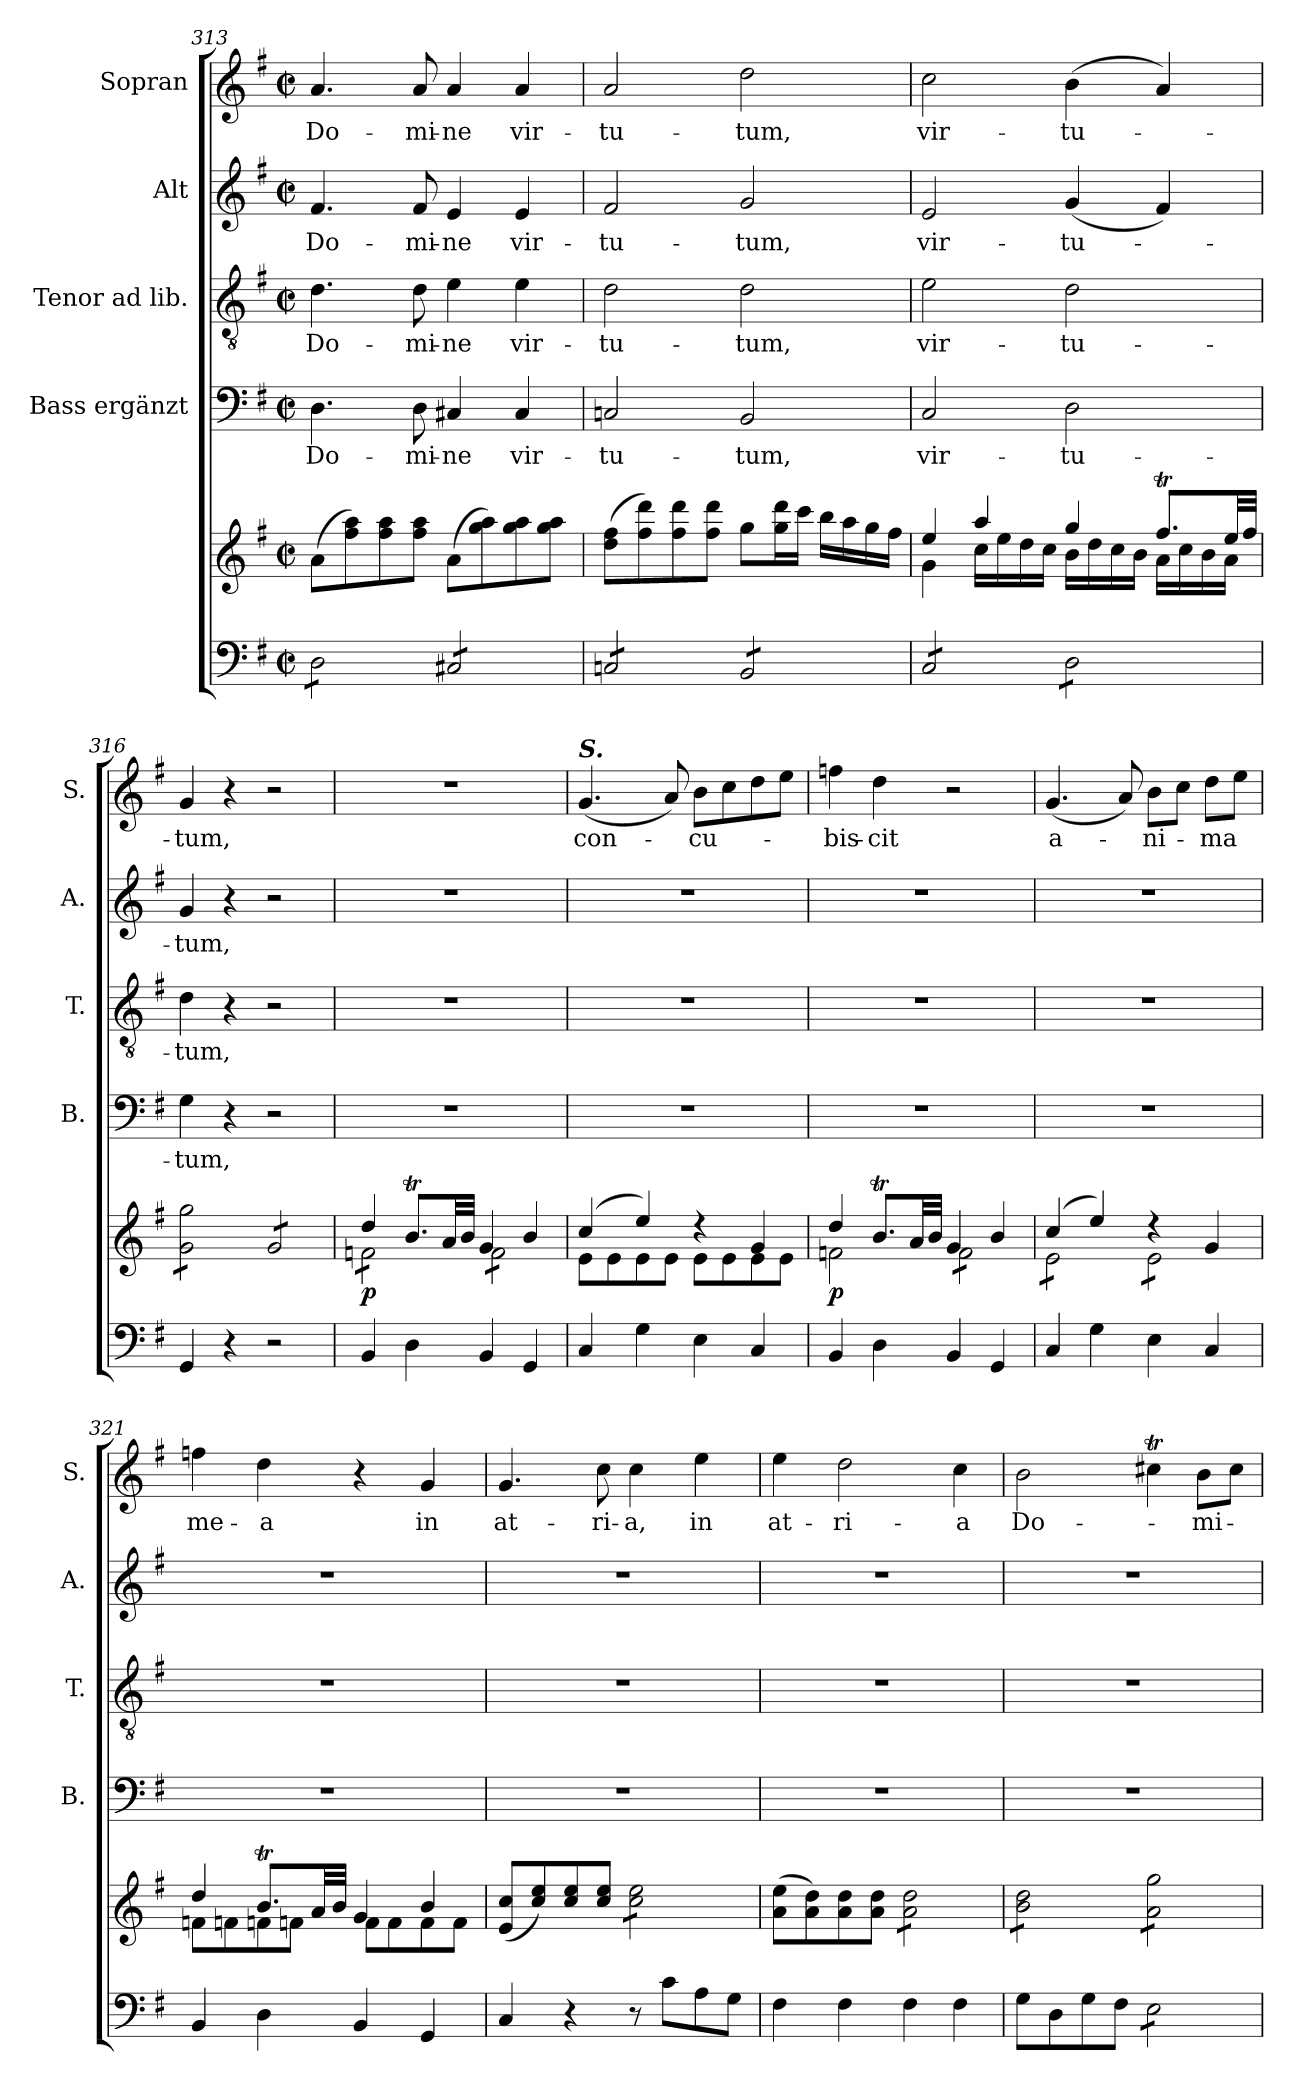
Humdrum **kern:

**kern	**kern	**dynam	**kern	**text	**kern	**text	**kern	**text	**kern	**text
*part5	*part5	*part5	*part4	*part4	*part3	*part3	*part2	*part2	*part1	*part1
*staff6	*staff5	*staff5/6	*staff4	*staff4	*staff3	*staff3	*staff2	*staff2	*staff1	*staff1
*	*	*	*I"Bass ergänzt	*	*I"Tenor ad lib.	*	*I"Alt	*	*I"Sopran	*
*	*	*	*I'B.	*	*I'T.	*	*I'A.	*	*I'S.	*
*clefF4	*clefG2	*	*clefF4	*	*clefGv2	*	*clefG2	*	*clefG2	*
*k[f#]	*k[f#]	*	*k[f#]	*	*k[f#]	*	*k[f#]	*	*k[f#]	*
*G:	*G:	*	*G:	*	*G:	*	*G:	*	*G:	*
*M2/2	*M2/2	*	*M2/2	*	*M2/2	*	*M2/2	*	*M2/2	*
*met(c|)	*met(c|)	*	*met(c|)	*	*met(c|)	*	*met(c|)	*	*met(c|)	*
=313	=313	=313	=313	=313	=313	=313	=313	=313	=313	=313
!	!	!	!	!LO:LY:b	!	!LO:LY:b	!	!LO:LY:b	!	!LO:LY:b
*tremolo	*	*	*	*	*	*	*	*	*	*
8D\L	(>8a\L	.	4.D\	Do-	4.d\	Do-	4.f#/	Do-	4.a/	Do-
8D\	8ff#\ 8aa\)	.	.	.	.	.	.	.	.	.
8D\	8ff#\ 8aa\	.	.	.	.	.	.	.	.	.
!	!	!	!	!LO:LY:b	!	!LO:LY:b	!	!LO:LY:b	!	!LO:LY:b
8D\J	8ff#\ 8aa\J	.	8D\	-mi-	8d\	-mi-	8f#/	-mi-	8a/	-mi-
!	!	!	!	!LO:LY:b	!	!LO:LY:b	!	!LO:LY:b	!	!LO:LY:b
8C#X/L	(>8a\L	.	4C#X/	-ne	4e\	-ne	4e/	-ne	4a/	-ne
8C#X/	8gg\ 8aa\)	.	.	.	.	.	.	.	.	.
!	!	!	!	!LO:LY:b	!	!LO:LY:b	!	!LO:LY:b	!	!LO:LY:b
8C#X/	8gg\ 8aa\	.	4C#/	vir-	4e\	vir-	4e/	vir-	4a/	vir-
8C#X/J	8gg\ 8aa\J	.	.	.	.	.	.	.	.	.
=314	=314	=314	=314	=314	=314	=314	=314	=314	=314	=314
!	!	!	!	!LO:LY:b	!	!LO:LY:b	!	!LO:LY:b	!	!LO:LY:b
8Cn/L	(>8dd\ 8ff#\L	.	2Cn/	-tu-	2d\	-tu-	2f#/	-tu-	2a/	-tu-
8Cn/	8ff#\ 8ddd\)	.	.	.	.	.	.	.	.	.
8Cn/	8ff#\ 8ddd\	.	.	.	.	.	.	.	.	.
8Cn/J	8ff#\ 8ddd\J	.	.	.	.	.	.	.	.	.
!	!	!	!	!LO:LY:b	!	!LO:LY:b	!	!LO:LY:b	!	!LO:LY:b
8BB/L	8gg\L	.	2BB/	-tum,	2d\	-tum,	2g/	-tum,	2dd\	-tum,
8BB/	16gg\ 16ddd\L	.	.	.	.	.	.	.	.	.
.	16ccc\JJ	.	.	.	.	.	.	.	.	.
8BB/	16bb\LL	.	.	.	.	.	.	.	.	.
.	16aa\	.	.	.	.	.	.	.	.	.
8BB/J	16gg\	.	.	.	.	.	.	.	.	.
.	16ff#\JJ	.	.	.	.	.	.	.	.	.
!!LO:LB:g=z
=315	=315	=315	=315	=315	=315	=315	=315	=315	=315	=315
*	*^	*	*	*	*	*	*	*	*	*
!	!	!	!	!	!LO:LY:b	!	!LO:LY:b	!	!LO:LY:b	!	!LO:LY:b
8C/L	4ee/	4g\	.	2C/	vir-	2e\	vir-	2e/	vir-	2cc\	vir-
8C/	.	.	.	.	.	.	.	.	.	.	.
8C/	4aa/	16cc\LL	.	.	.	.	.	.	.	.	.
.	.	16ee\	.	.	.	.	.	.	.	.	.
8C/J	.	16dd\	.	.	.	.	.	.	.	.	.
.	.	16cc\JJ	.	.	.	.	.	.	.	.	.
!	!	!	!	!	!LO:LY:b	!	!LO:LY:b	!	!LO:LY:b	!	!LO:LY:b
8D\L	4gg/	16b\LL	.	2D\	-tu-	2d\	-tu-	(<4g/	-tu-	(>4b\	-tu-
.	.	16dd\	.	.	.	.	.	.	.	.	.
8D\	.	16cc\	.	.	.	.	.	.	.	.	.
.	.	16b\JJ	.	.	.	.	.	.	.	.	.
8D\	8.ff#t/L	16a\LL	.	.	.	.	.	4f#/)	.	4a/)	.
.	.	16cc\	.	.	.	.	.	.	.	.	.
8D\J	.	16b\	.	.	.	.	.	.	.	.	.
*Xtremolo	*	*	*	*	*	*	*	*	*	*	*
.	32ee/LL	16a\JJ	.	.	.	.	.	.	.	.	.
.	32ff#/JJJ	.	.	.	.	.	.	.	.	.	.
*	*v	*v	*	*	*	*	*	*	*	*	*
=316	=316	=316	=316	=316	=316	=316	=316	=316	=316	=316
!	!	!	!	!LO:LY:b	!	!LO:LY:b	!	!LO:LY:b	!	!LO:LY:b
*	*tremolo	*	*	*	*	*	*	*	*	*
4GG/	8g\ 8gg\L	.	4G\	-tum,	4d\	-tum,	4g/	-tum,	4g/	-tum,
.	8g\ 8gg\	.	.	.	.	.	.	.	.	.
4r	8g\ 8gg\	.	4r	.	4r	.	4r	.	4r	.
.	8g\ 8gg\J	.	.	.	.	.	.	.	.	.
2r	8g/L	.	2r	.	2r	.	2r	.	2r	.
.	8g/	.	.	.	.	.	.	.	.	.
.	8g/	.	.	.	.	.	.	.	.	.
.	8g/J	.	.	.	.	.	.	.	.	.
=317	=317	=317	=317	=317	=317	=317	=317	=317	=317	=317
*	*^	*	*	*	*	*	*	*	*	*
!	!	!	!LO:DY:b	!	!	!	!	!	!	!	!
4BB/	4dd/	8fn\L	p	1r	.	1r	.	1r	.	1r	.
.	.	8fn\	.	.	.	.	.	.	.	.	.
4D\	8.bt/L	8fn\	.	.	.	.	.	.	.	.	.
.	.	8fn\J	.	.	.	.	.	.	.	.	.
*	*Xtremolo	*	*	*	*	*	*	*	*	*	*
.	32a/LL	.	.	.	.	.	.	.	.	.	.
.	32b/JJJ	.	.	.	.	.	.	.	.	.	.
*	*tremolo	*	*	*	*	*	*	*	*	*	*
4BB/	4g/	8f\L	.	.	.	.	.	.	.	.	.
.	.	8f\	.	.	.	.	.	.	.	.	.
4GG/	4b/	8f\	.	.	.	.	.	.	.	.	.
.	.	8f\J	.	.	.	.	.	.	.	.	.
=318	=318	=318	=318	=318	=318	=318	=318	=318	=318	=318	=318
!	!	!	!	!	!	!	!	!	!	!LO:TX:a:Bi:t=S.	!
!	!	!	!	!	!	!	!	!	!	!	!LO:LY:b
4C/	(4cc/	8e\L	.	1r	.	1r	.	1r	.	(<4.g/	con-
.	.	8e\	.	.	.	.	.	.	.	.	.
4G\	4ee/)	8e\	.	.	.	.	.	.	.	.	.
.	.	8e\J	.	.	.	.	.	.	.	8a/)	.
!	!	!	!	!	!	!	!	!	!	!	!LO:LY:b
4E\	4rdd	8e\L	.	.	.	.	.	.	.	8b\L	-cu-
.	.	8e\	.	.	.	.	.	.	.	8cc\	.
4C/	4g/	8e\	.	.	.	.	.	.	.	8dd\	.
.	.	8e\J	.	.	.	.	.	.	.	8ee\J	.
*	*Xtremolo	*	*	*	*	*	*	*	*	*	*
!!LO:PB:g=z
=319	=319	=319	=319	=319	=319	=319	=319	=319	=319	=319	=319
!	!	!	!LO:DY:b	!	!	!	!	!	!	!	!LO:LY:b
4BB/	4dd/	2fn\	p	1r	.	1r	.	1r	.	4ffn\	-bis-
!	!	!	!	!	!	!	!	!	!	!	!LO:LY:b
4D\	8.bt/L	.	.	.	.	.	.	.	.	4dd\	-cit
.	32a/LL	.	.	.	.	.	.	.	.	.	.
.	32b/JJJ	.	.	.	.	.	.	.	.	.	.
*	*tremolo	*	*	*	*	*	*	*	*	*	*
4BB/	4g/	8f\L	.	.	.	.	.	.	.	2r	.
.	.	8f\	.	.	.	.	.	.	.	.	.
4GG/	4b/	8f\	.	.	.	.	.	.	.	.	.
.	.	8f\J	.	.	.	.	.	.	.	.	.
=320	=320	=320	=320	=320	=320	=320	=320	=320	=320	=320	=320
!	!	!	!	!	!	!	!	!	!	!	!LO:LY:b
4C/	(4cc/	8e\L	.	1r	.	1r	.	1r	.	(<4.g/	a-
.	.	8e\	.	.	.	.	.	.	.	.	.
4G\	4ee/)	8e\	.	.	.	.	.	.	.	.	.
.	.	8e\J	.	.	.	.	.	.	.	8a/)	.
!	!	!	!	!	!	!	!	!	!	!	!LO:LY:b
4E\	4rdd	8e\L	.	.	.	.	.	.	.	8b\L	-ni-
.	.	8e\	.	.	.	.	.	.	.	8cc\J	.
!	!	!	!	!	!	!	!	!	!	!	!LO:LY:b
4C/	4g/	8e\	.	.	.	.	.	.	.	8dd\L	-ma
.	.	8e\J	.	.	.	.	.	.	.	8ee\J	.
=321	=321	=321	=321	=321	=321	=321	=321	=321	=321	=321	=321
!	!	!	!	!	!	!	!	!	!	!	!LO:LY:b
4BB/	4dd/	8fn\L	.	1r	.	1r	.	1r	.	4ffn\	me-
.	.	8fn\	.	.	.	.	.	.	.	.	.
!	!	!	!	!	!	!	!	!	!	!	!LO:LY:b
4D\	8.bt/L	8fn\	.	.	.	.	.	.	.	4dd\	-a
.	.	8fn\J	.	.	.	.	.	.	.	.	.
*	*Xtremolo	*	*	*	*	*	*	*	*	*	*
.	32a/LL	.	.	.	.	.	.	.	.	.	.
.	32b/JJJ	.	.	.	.	.	.	.	.	.	.
*	*tremolo	*	*	*	*	*	*	*	*	*	*
4BB/	4g/	8f\L	.	.	.	.	.	.	.	4r	.
.	.	8f\	.	.	.	.	.	.	.	.	.
!	!	!	!	!	!	!	!	!	!	!	!LO:LY:b
4GG/	4b/	8f\	.	.	.	.	.	.	.	4g/	in
.	.	8f\J	.	.	.	.	.	.	.	.	.
*	*Xtremolo	*	*	*	*	*	*	*	*	*	*
*	*v	*v	*	*	*	*	*	*	*	*	*
=322	=322	=322	=322	=322	=322	=322	=322	=322	=322	=322
!	!	!	!	!	!	!	!	!	!	!LO:LY:b
4C/	(<8e/ 8cc/L	.	1r	.	1r	.	1r	.	4.g/	at-
.	8cc/ 8ee/)	.	.	.	.	.	.	.	.	.
4r	8cc/ 8ee/	.	.	.	.	.	.	.	.	.
!	!	!	!	!	!	!	!	!	!	!LO:LY:b
.	8cc/ 8ee/J	.	.	.	.	.	.	.	8cc\	-ri-
!	!	!	!	!	!	!	!	!	!	!LO:LY:b
*	*tremolo	*	*	*	*	*	*	*	*	*
8r	8cc\ 8ee\L	.	.	.	.	.	.	.	4cc\	-a,
8c\L	8cc\ 8ee\	.	.	.	.	.	.	.	.	.
!	!	!	!	!	!	!	!	!	!	!LO:LY:b
8A\	8cc\ 8ee\	.	.	.	.	.	.	.	4ee\	in
8G\J	8cc\ 8ee\J	.	.	.	.	.	.	.	.	.
*	*Xtremolo	*	*	*	*	*	*	*	*	*
=323	=323	=323	=323	=323	=323	=323	=323	=323	=323	=323
!	!	!	!	!	!	!	!	!	!	!LO:LY:b
4F#\	(>8a\ 8ee\L	.	1r	.	1r	.	1r	.	4ee\	at-
.	8a\ 8dd\)	.	.	.	.	.	.	.	.	.
!	!	!	!	!	!	!	!	!	!	!LO:LY:b
4F#\	8a\ 8dd\	.	.	.	.	.	.	.	2dd\	-ri-
.	8a\ 8dd\J	.	.	.	.	.	.	.	.	.
!	!LO:TX:b:Bi:t=cresc.	!	!	!	!	!	!	!	!	!
*	*tremolo	*	*	*	*	*	*	*	*	*
4F#\	8a\ 8dd\L	.	.	.	.	.	.	.	.	.
.	8a\ 8dd\	.	.	.	.	.	.	.	.	.
!	!	!	!	!	!	!	!	!	!	!LO:LY:b
4F#\	8a\ 8dd\	.	.	.	.	.	.	.	4cc\	-a
.	8a\ 8dd\J	.	.	.	.	.	.	.	.	.
!!LO:LB:g=z
=324	=324	=324	=324	=324	=324	=324	=324	=324	=324	=324
!	!	!	!	!	!	!	!	!	!	!LO:LY:b
8G\L	8b\ 8dd\L	.	1r	.	1r	.	1r	.	2b\	Do-
8D\	8b\ 8dd\	.	.	.	.	.	.	.	.	.
8G\	8b\ 8dd\	.	.	.	.	.	.	.	.	.
8F#\J	8b\ 8dd\J	.	.	.	.	.	.	.	.	.
*tremolo	*	*	*	*	*	*	*	*	*	*
8E\L	8a\ 8gg\L	.	.	.	.	.	.	.	4cc#Xt\	.
8E\	8a\ 8gg\	.	.	.	.	.	.	.	.	.
!	!	!	!	!	!	!	!	!	!	!LO:LY:b
8E\	8a\ 8gg\	.	.	.	.	.	.	.	8b\L	-mi-
8E\J	8a\ 8gg\J	.	.	.	.	.	.	.	8cc#\J	.
*	*Xtremolo	*	*	*	*	*	*	*	*	*
*Xtremolo	*	*	*	*	*	*	*	*	*	*
=	=	=	=	=	=	=	=	=	=	=
*-	*-	*-	*-	*-	*-	*-	*-	*-	*-	*-
